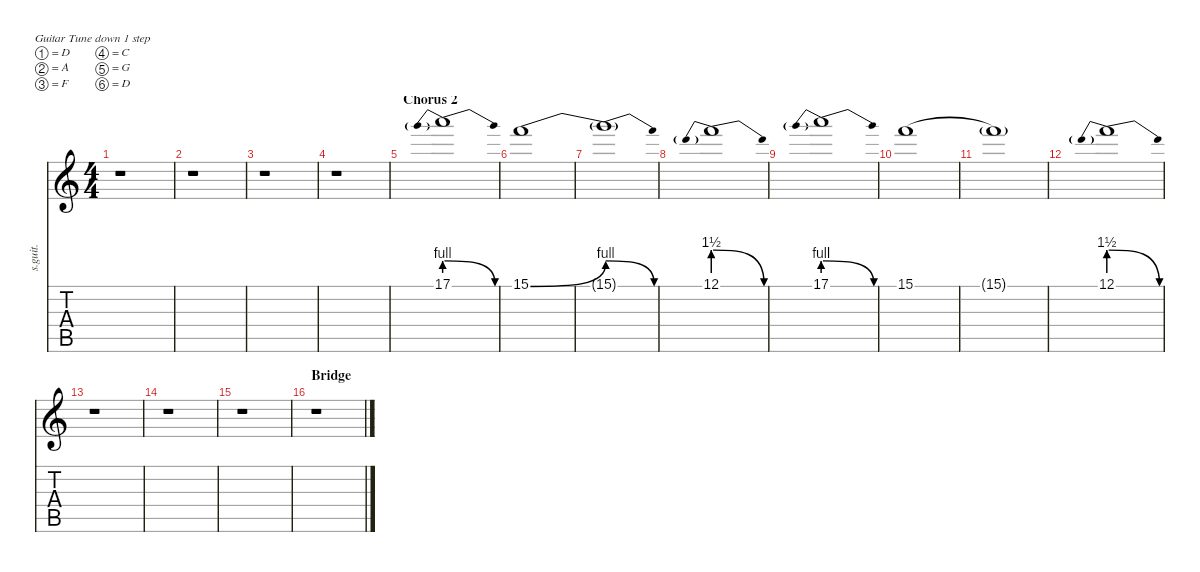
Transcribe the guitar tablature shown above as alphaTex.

\defaultSystemsLayout 4
\hideDynamics
\bracketExtendMode nobrackets
\track ("Extra Guitar Harmonies" "s.guit.") {instrument distortionguitar}
\staff {score tabs}
\tuning (D4 A3 F3 C3 G2 D2)
\ts (4 4)
\tempo (90 hide)
\clef g2
\ks c
r.1{dy f} |
\tempo (89 hide)
r.1 |
\tempo (90 hide)
r.1 |
r.1 |
\section ("" "Chorus 2")
\tempo (89 hide)
17.1{be (prebendrelease 0 4 30 0)}.1{lyrics (0 "") lyrics (1 "") lyrics (2 "") lyrics (3 "") lyrics (4 "")} |
15.1{be (bend 0 0 15 4)}.1{lyrics (0 "") lyrics (1 "") lyrics (2 "") lyrics (3 "") lyrics (4 "")} |
15.1{be (release 0 4 30 0) t}.1{lyrics (0 "") lyrics (1 "") lyrics (2 "") lyrics (3 "") lyrics (4 "")} |
12.1{be (prebendrelease 0 6 30 0)}.1{lyrics (0 "") lyrics (1 "") lyrics (2 "") lyrics (3 "") lyrics (4 "")} |
17.1{be (prebendrelease 0 4 30 0)}.1{lyrics (0 "") lyrics (1 "") lyrics (2 "") lyrics (3 "") lyrics (4 "")} |
15.1{be (hold 0 0 60 0)}.1{lyrics (0 "") lyrics (1 "") lyrics (2 "") lyrics (3 "") lyrics (4 "")} |
15.1{be (hold 0 0 60 0) t}.1{lyrics (0 "") lyrics (1 "") lyrics (2 "") lyrics (3 "") lyrics (4 "")} |
\tempo (86 hide)
12.1{be (prebendrelease 0 6 30 0)}.1{lyrics (0 "") lyrics (1 "") lyrics (2 "") lyrics (3 "") lyrics (4 "")} |
\tempo (87 hide)
r.1 |
\tempo (89 hide)
r.1 |
\tempo (90 hide)
r.1 |
\section ("" "Bridge")
\tempo (89 hide)
r.1
